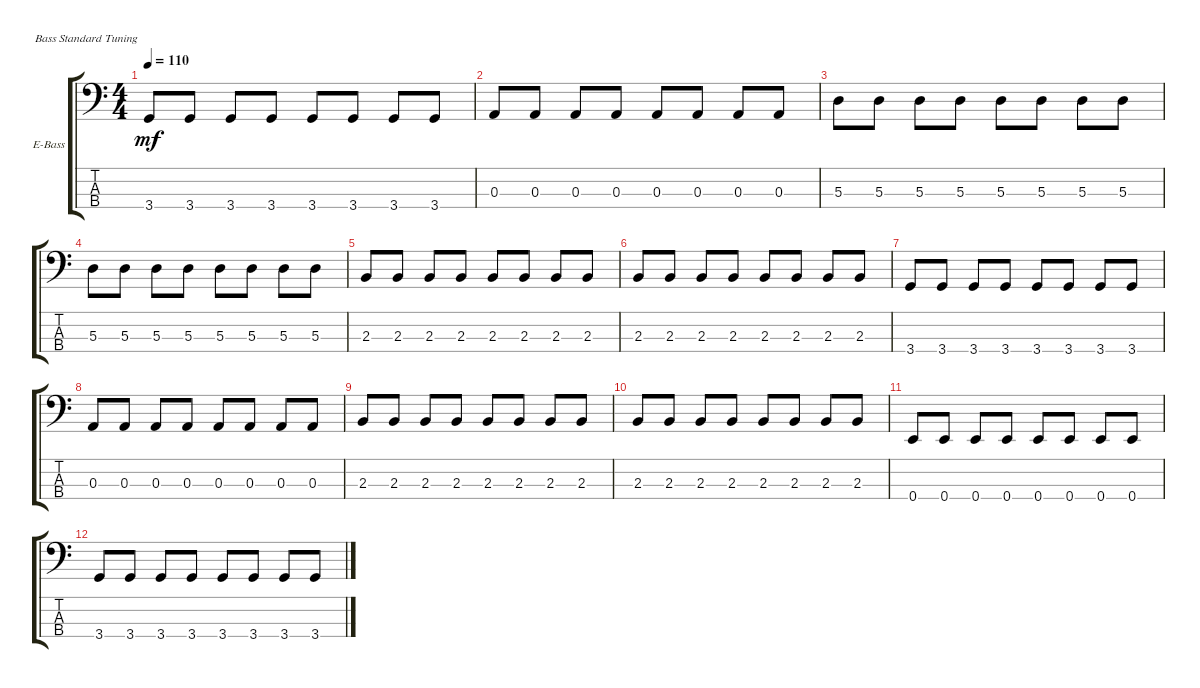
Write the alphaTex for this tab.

\bracketExtendMode groupsimilarinstruments
\firstSystemTrackNameOrientation horizontal
\otherSystemsTrackNameOrientation horizontal
\track ("Bass" "E-Bass") {instrument electricbassfinger}
\staff {score tabs}
\tuning (G2 D2 A1 E1)
\ts (4 4)
\tempo 110
\clef f4
\scale
0.333333
\ks c
3.4.8{dy mf} 3.4.8 3.4.8 3.4.8 3.4.8 3.4.8 3.4.8 3.4.8 |
\scale
0.333333 0.3.8 0.3.8 0.3.8 0.3.8 0.3.8 0.3.8 0.3.8 0.3.8 |
\scale
0.333333 5.3.8 5.3.8 5.3.8 5.3.8 5.3.8 5.3.8 5.3.8 5.3.8 |
\scale
0.333333 5.3.8 5.3.8 5.3.8 5.3.8 5.3.8 5.3.8 5.3.8 5.3.8 |
\scale
0.333333 2.3.8 2.3.8 2.3.8 2.3.8 2.3.8 2.3.8 2.3.8 2.3.8 |
\scale
0.333333 2.3.8 2.3.8 2.3.8 2.3.8 2.3.8 2.3.8 2.3.8 2.3.8 |
\scale
0.333333 3.4.8 3.4.8 3.4.8 3.4.8 3.4.8 3.4.8 3.4.8 3.4.8 |
\scale
0.333333 0.3.8 0.3.8 0.3.8 0.3.8 0.3.8 0.3.8 0.3.8 0.3.8 |
\scale
0.333333 2.3.8 2.3.8 2.3.8 2.3.8 2.3.8 2.3.8 2.3.8 2.3.8 |
\scale
0.333333 2.3.8 2.3.8 2.3.8 2.3.8 2.3.8 2.3.8 2.3.8 2.3.8 |
\scale
0.640641 0.4.8 0.4.8 0.4.8 0.4.8 0.4.8 0.4.8 0.4.8 0.4.8 |
\scale
0.359969 3.4.8 3.4.8 3.4.8 3.4.8 3.4.8 3.4.8 3.4.8 3.4.8
